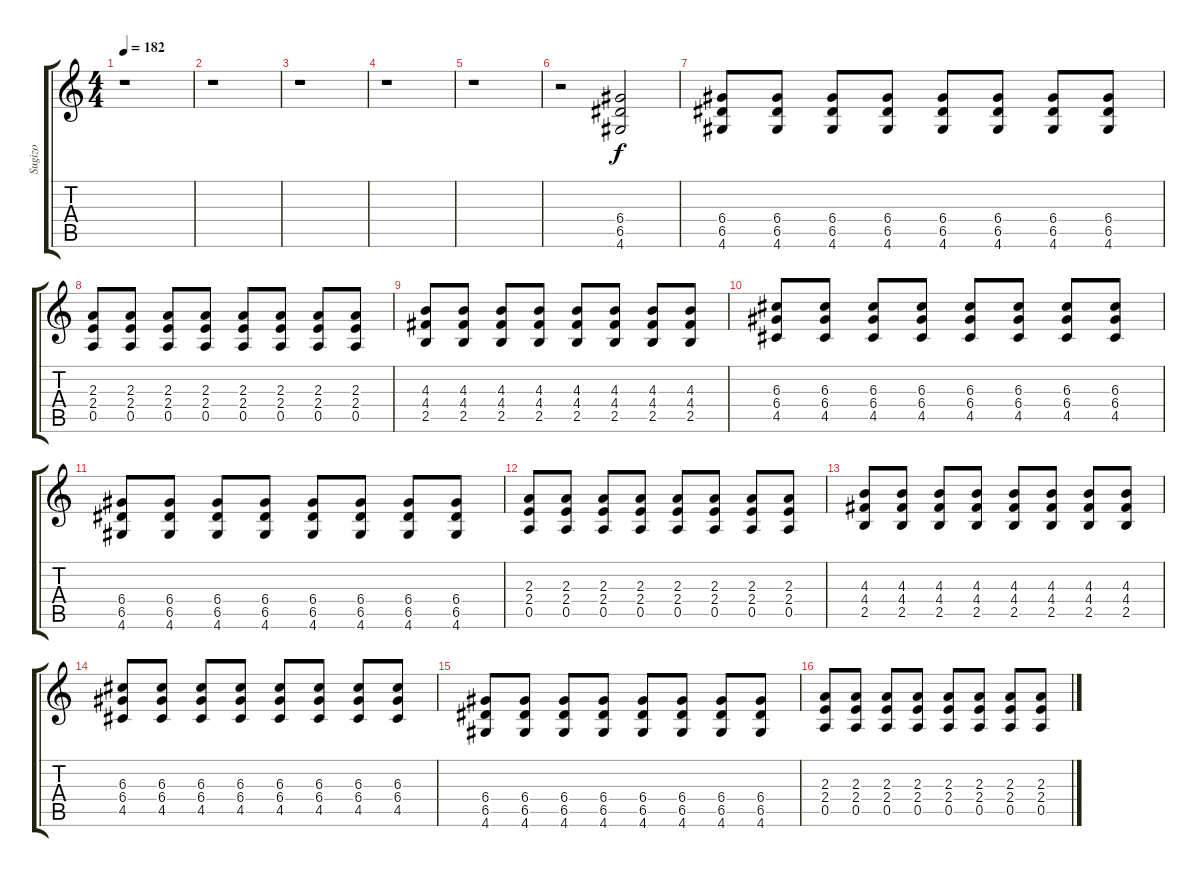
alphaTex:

\track ("Sugizo" "Sugizo") {instrument distortionguitar}
\staff {score tabs}
\tuning (E4 B3 G3 D3 A2 E2) {hide}
\ts (4 4)
\tempo 182
\clef g2
\ks c
r.1{dy f instrument distortionguitar} |
r.1 |
r.1 |
r.1 |
r.1 |
r.2 (6.4 6.5 4.6).2 |
(6.4 6.5 4.6).8 (6.4 6.5 4.6).8 (6.4 6.5 4.6).8 (6.4 6.5 4.6).8 (6.4 6.5 4.6).8 (6.4 6.5 4.6).8 (6.4 6.5 4.6).8 (6.4 6.5 4.6).8 |
(2.3 2.4 0.5).8 (2.3 2.4 0.5).8 (2.3 2.4 0.5).8 (2.3 2.4 0.5).8 (2.3 2.4 0.5).8 (2.3 2.4 0.5).8 (2.3 2.4 0.5).8 (2.3 2.4 0.5).8 |
(4.3 4.4 2.5).8 (4.3 4.4 2.5).8 (4.3 4.4 2.5).8 (4.3 4.4 2.5).8 (4.3 4.4 2.5).8 (4.3 4.4 2.5).8 (4.3 4.4 2.5).8 (4.3 4.4 2.5).8 |
(6.3 6.4 4.5).8 (6.3 6.4 4.5).8 (6.3 6.4 4.5).8 (6.3 6.4 4.5).8 (6.3 6.4 4.5).8 (6.3 6.4 4.5).8 (6.3 6.4 4.5).8 (6.3 6.4 4.5).8 |
(6.4 6.5 4.6).8 (6.4 6.5 4.6).8 (6.4 6.5 4.6).8 (6.4 6.5 4.6).8 (6.4 6.5 4.6).8 (6.4 6.5 4.6).8 (6.4 6.5 4.6).8 (6.4 6.5 4.6).8 |
(2.3 2.4 0.5).8 (2.3 2.4 0.5).8 (2.3 2.4 0.5).8 (2.3 2.4 0.5).8 (2.3 2.4 0.5).8 (2.3 2.4 0.5).8 (2.3 2.4 0.5).8 (2.3 2.4 0.5).8 |
(4.3 4.4 2.5).8 (4.3 4.4 2.5).8 (4.3 4.4 2.5).8 (4.3 4.4 2.5).8 (4.3 4.4 2.5).8 (4.3 4.4 2.5).8 (4.3 4.4 2.5).8 (4.3 4.4 2.5).8 |
(6.3 6.4 4.5).8 (6.3 6.4 4.5).8 (6.3 6.4 4.5).8 (6.3 6.4 4.5).8 (6.3 6.4 4.5).8 (6.3 6.4 4.5).8 (6.3 6.4 4.5).8 (6.3 6.4 4.5).8 |
(6.4 6.5 4.6).8 (6.4 6.5 4.6).8 (6.4 6.5 4.6).8 (6.4 6.5 4.6).8 (6.4 6.5 4.6).8 (6.4 6.5 4.6).8 (6.4 6.5 4.6).8 (6.4 6.5 4.6).8 |
(2.3 2.4 0.5).8 (2.3 2.4 0.5).8 (2.3 2.4 0.5).8 (2.3 2.4 0.5).8 (2.3 2.4 0.5).8 (2.3 2.4 0.5).8 (2.3 2.4 0.5).8 (2.3 2.4 0.5).8
